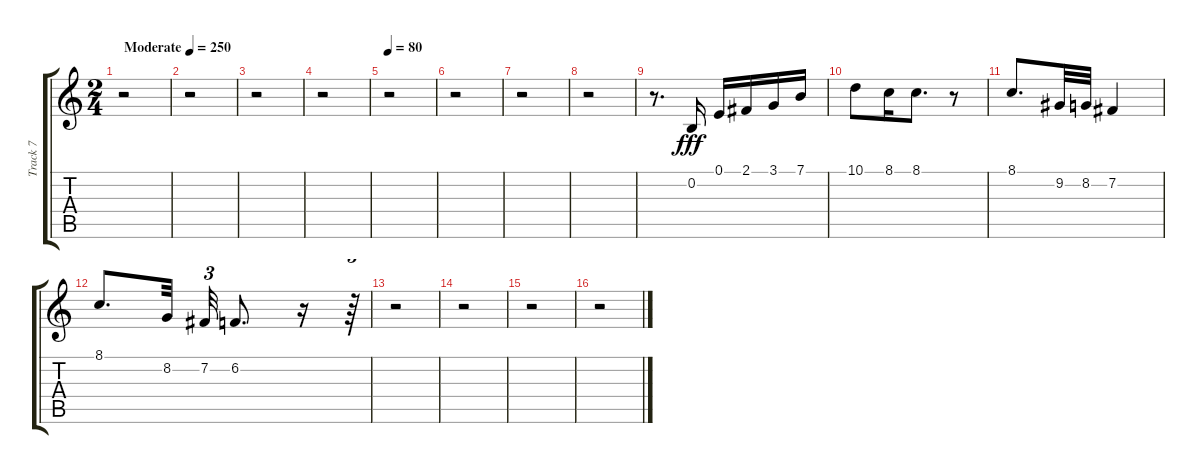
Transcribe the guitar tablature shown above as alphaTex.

\track ("Track 7" "Track 7") {instrument altosax}
\staff {score tabs}
\tuning (E4 B3 G3 D3 A2 E2) {hide}
\ts (2 4)
\tempo (250 "Moderate")
\clef g2
\ks c
r.2{dy fff instrument altosax} |
r.2 |
r.2 |
r.2 |
\tempo 80
r.2 |
r.2 |
r.2 |
r.2 |
r.8{d} 0.2.16 0.1.16 2.1.16 3.1.16 7.1.16 |
10.1.8 8.1.16 8.1.8{d} r.8 |
8.1.8{d} 9.2.32 8.2.32 7.2.4 |
8.1.8{d} 8.2.32 7.2.32{tu (3 2)} 6.2.8{d} r.16 r.64{tu (3 2)} |
r.2 |
r.2 |
r.2 |
r.2
